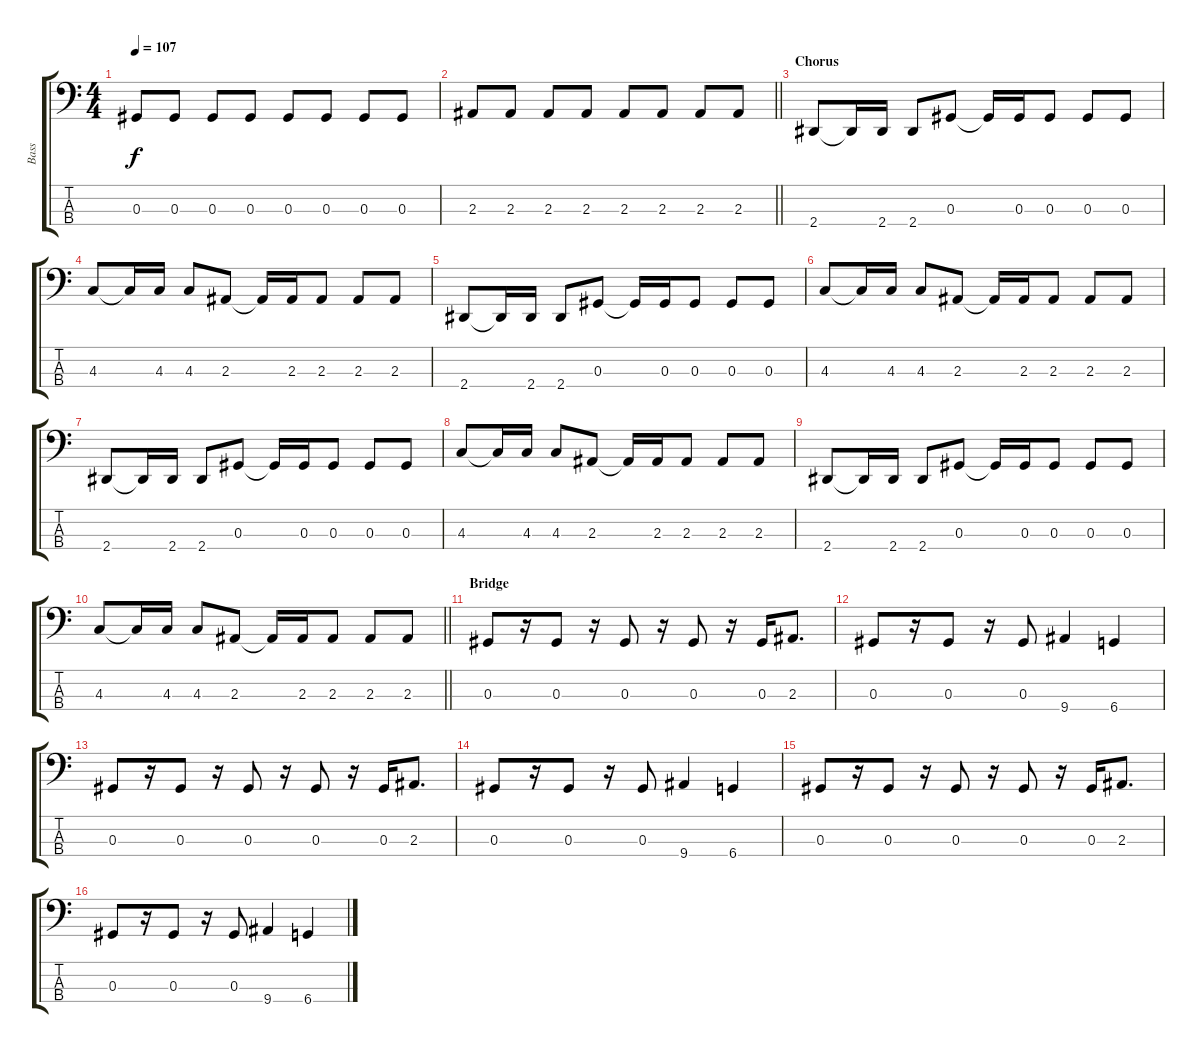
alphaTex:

\track ("Bass" "Bass") {instrument electricbasspick}
\staff {score tabs}
\tuning (Gb2 Db2 Ab1 Db1) {hide}
\ts (4 4)
\tempo 107
\clef f4
\ks c
0.3.8{dy f} 0.3.8 0.3.8 0.3.8 0.3.8 0.3.8 0.3.8 0.3.8 |
\barLineRight lightlight
2.3.8 2.3.8 2.3.8 2.3.8 2.3.8 2.3.8 2.3.8 2.3.8 |
\section ("" "Chorus")
2.4.8 2.4{t}.16 2.4.16 2.4.8 0.3.8 0.3{t}.16 0.3.16 0.3.8 0.3.8 0.3.8 |
4.3.8 4.3{t}.16 4.3.16 4.3.8 2.3.8 2.3{t}.16 2.3.16 2.3.8 2.3.8 2.3.8 |
2.4.8 2.4{t}.16 2.4.16 2.4.8 0.3.8 0.3{t}.16 0.3.16 0.3.8 0.3.8 0.3.8 |
4.3.8 4.3{t}.16 4.3.16 4.3.8 2.3.8 2.3{t}.16 2.3.16 2.3.8 2.3.8 2.3.8 |
2.4.8 2.4{t}.16 2.4.16 2.4.8 0.3.8 0.3{t}.16 0.3.16 0.3.8 0.3.8 0.3.8 |
4.3.8 4.3{t}.16 4.3.16 4.3.8 2.3.8 2.3{t}.16 2.3.16 2.3.8 2.3.8 2.3.8 |
2.4.8 2.4{t}.16 2.4.16 2.4.8 0.3.8 0.3{t}.16 0.3.16 0.3.8 0.3.8 0.3.8 |
\barLineRight lightlight
4.3.8 4.3{t}.16 4.3.16 4.3.8 2.3.8 2.3{t}.16 2.3.16 2.3.8 2.3.8 2.3.8 |
\section ("" "Bridge")
0.3.8 r.16 0.3.8 r.16 0.3.8 r.16 0.3.8 r.16 0.3.16 2.3.8{d} |
0.3.8 r.16 0.3.8 r.16 0.3.8 9.4.4 6.4.4 |
0.3.8 r.16 0.3.8 r.16 0.3.8 r.16 0.3.8 r.16 0.3.16 2.3.8{d} |
0.3.8 r.16 0.3.8 r.16 0.3.8 9.4.4 6.4.4 |
0.3.8 r.16 0.3.8 r.16 0.3.8 r.16 0.3.8 r.16 0.3.16 2.3.8{d} |
0.3.8 r.16 0.3.8 r.16 0.3.8 9.4.4 6.4.4
